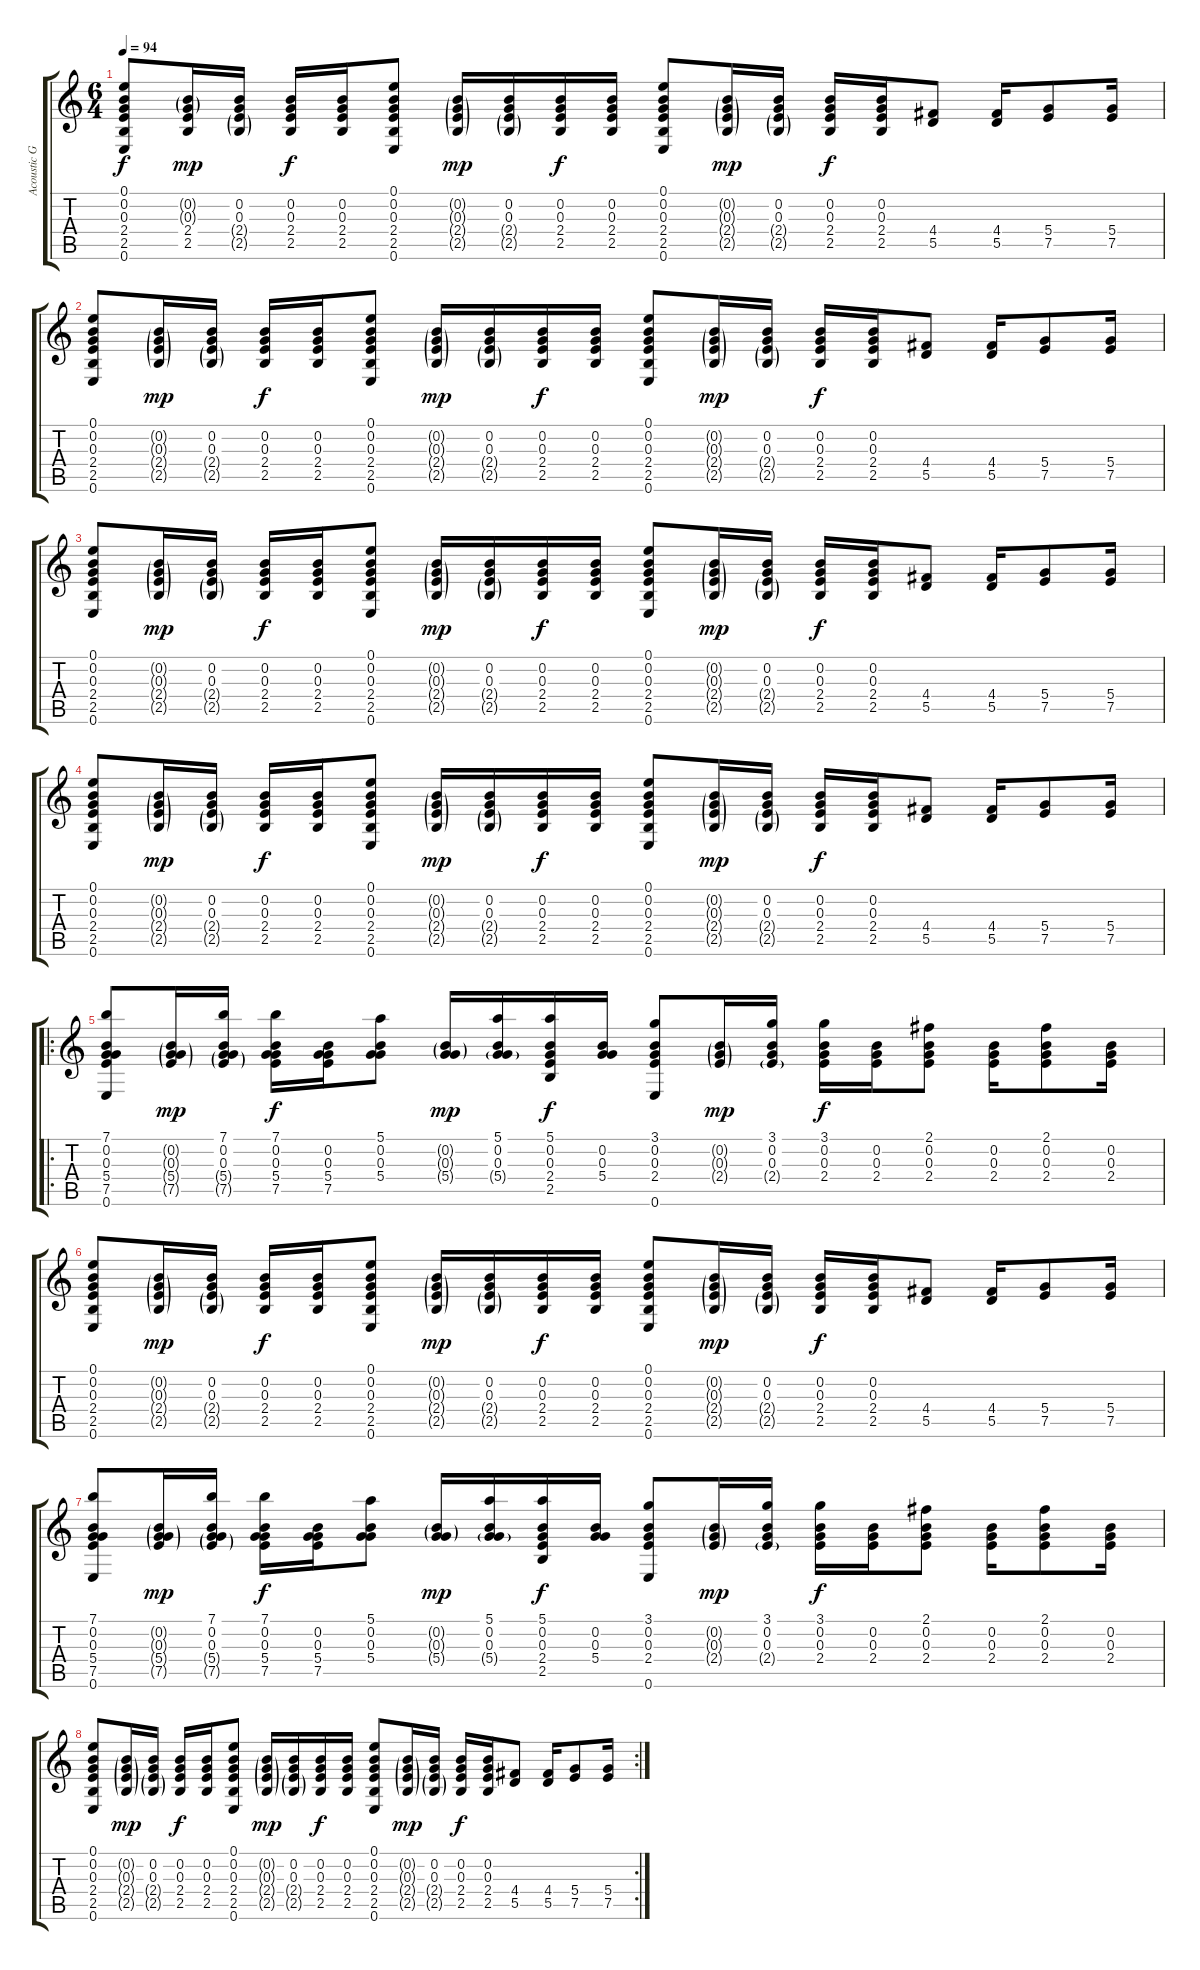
\track ("Acoustic Guitar" "Acoustic G") {instrument acousticguitarsteel}
\staff {score tabs}
\tuning (E4 B3 G3 D3 A2 E2) {hide}
\ts (6 4)
\tempo 94
\clef g2
\ks c
(0.1 0.2 0.3 2.4 2.5 0.6).8{dy f instrument acousticguitarsteel} (0.2{g} 0.3{g} 2.4 2.5).16{dy mp} (0.2 0.3 2.4{g} 2.5{g}).16 (0.2 0.3 2.4 2.5).16{dy f} (0.2 0.3 2.4 2.5).16 (0.1 0.2 0.3 2.4 2.5 0.6).8 (0.2{g} 0.3{g} 2.4{g} 2.5{g}).16{dy mp} (0.2 0.3 2.4{g} 2.5{g}).16 (0.2 0.3 2.4 2.5).16{dy f} (0.2 0.3 2.4 2.5).16 (0.1 0.2 0.3 2.4 2.5 0.6).8 (0.2{g} 0.3{g} 2.4{g} 2.5{g}).16{dy mp} (0.2 0.3 2.4{g} 2.5{g}).16 (0.2 0.3 2.4 2.5).16{dy f} (0.2 0.3 2.4 2.5).16 (4.4 5.5).8 (4.4 5.5).16 (5.4 7.5).8 (5.4 7.5).16 |
(0.1 0.2 0.3 2.4 2.5 0.6).8 (0.2{g} 0.3{g} 2.4{g} 2.5{g}).16{dy mp} (0.2 0.3 2.4{g} 2.5{g}).16 (0.2 0.3 2.4 2.5).16{dy f} (0.2 0.3 2.4 2.5).16 (0.1 0.2 0.3 2.4 2.5 0.6).8 (0.2{g} 0.3{g} 2.4{g} 2.5{g}).16{dy mp} (0.2 0.3 2.4{g} 2.5{g}).16 (0.2 0.3 2.4 2.5).16{dy f} (0.2 0.3 2.4 2.5).16 (0.1 0.2 0.3 2.4 2.5 0.6).8 (0.2{g} 0.3{g} 2.4{g} 2.5{g}).16{dy mp} (0.2 0.3 2.4{g} 2.5{g}).16 (0.2 0.3 2.4 2.5).16{dy f} (0.2 0.3 2.4 2.5).16 (4.4 5.5).8 (4.4 5.5).16 (5.4 7.5).8 (5.4 7.5).16 |
(0.1 0.2 0.3 2.4 2.5 0.6).8 (0.2{g} 0.3{g} 2.4{g} 2.5{g}).16{dy mp} (0.2 0.3 2.4{g} 2.5{g}).16 (0.2 0.3 2.4 2.5).16{dy f} (0.2 0.3 2.4 2.5).16 (0.1 0.2 0.3 2.4 2.5 0.6).8 (0.2{g} 0.3{g} 2.4{g} 2.5{g}).16{dy mp} (0.2 0.3 2.4{g} 2.5{g}).16 (0.2 0.3 2.4 2.5).16{dy f} (0.2 0.3 2.4 2.5).16 (0.1 0.2 0.3 2.4 2.5 0.6).8 (0.2{g} 0.3{g} 2.4{g} 2.5{g}).16{dy mp} (0.2 0.3 2.4{g} 2.5{g}).16 (0.2 0.3 2.4 2.5).16{dy f} (0.2 0.3 2.4 2.5).16 (4.4 5.5).8 (4.4 5.5).16 (5.4 7.5).8 (5.4 7.5).16 |
(0.1 0.2 0.3 2.4 2.5 0.6).8 (0.2{g} 0.3{g} 2.4{g} 2.5{g}).16{dy mp} (0.2 0.3 2.4{g} 2.5{g}).16 (0.2 0.3 2.4 2.5).16{dy f} (0.2 0.3 2.4 2.5).16 (0.1 0.2 0.3 2.4 2.5 0.6).8 (0.2{g} 0.3{g} 2.4{g} 2.5{g}).16{dy mp} (0.2 0.3 2.4{g} 2.5{g}).16 (0.2 0.3 2.4 2.5).16{dy f} (0.2 0.3 2.4 2.5).16 (0.1 0.2 0.3 2.4 2.5 0.6).8 (0.2{g} 0.3{g} 2.4{g} 2.5{g}).16{dy mp} (0.2 0.3 2.4{g} 2.5{g}).16 (0.2 0.3 2.4 2.5).16{dy f} (0.2 0.3 2.4 2.5).16 (4.4 5.5).8 (4.4 5.5).16 (5.4 7.5).8 (5.4 7.5).16 |
\ro
(7.1 0.2 0.3 5.4 7.5 0.6).8 (0.2{g} 0.3{g} 5.4{g} 7.5{g}).16{dy mp} (7.1 0.2 0.3 5.4{g} 7.5{g}).16 (7.1 0.2 0.3 5.4 7.5).16{dy f} (0.2 0.3 5.4 7.5).16 (5.1 0.2 0.3 5.4).8 (0.2{g} 0.3{g} 5.4{g}).16{dy mp} (5.1 0.2 0.3 5.4{g}).16 (5.1 0.2 0.3 2.4 2.5).16{dy f} (0.2 0.3 5.4).16 (3.1 0.2 0.3 2.4 0.6).8 (0.2{g} 0.3{g} 2.4{g}).16{dy mp} (3.1 0.2 0.3 2.4{g}).16 (3.1 0.2 0.3 2.4).16{dy f} (0.2 0.3 2.4).16 (2.1 0.2 0.3 2.4).8 (0.2 0.3 2.4).16 (2.1 0.2 0.3 2.4).8 (0.2 0.3 2.4).16 |
(0.1 0.2 0.3 2.4 2.5 0.6).8 (0.2{g} 0.3{g} 2.4{g} 2.5{g}).16{dy mp} (0.2 0.3 2.4{g} 2.5{g}).16 (0.2 0.3 2.4 2.5).16{dy f} (0.2 0.3 2.4 2.5).16 (0.1 0.2 0.3 2.4 2.5 0.6).8 (0.2{g} 0.3{g} 2.4{g} 2.5{g}).16{dy mp} (0.2 0.3 2.4{g} 2.5{g}).16 (0.2 0.3 2.4 2.5).16{dy f} (0.2 0.3 2.4 2.5).16 (0.1 0.2 0.3 2.4 2.5 0.6).8 (0.2{g} 0.3{g} 2.4{g} 2.5{g}).16{dy mp} (0.2 0.3 2.4{g} 2.5{g}).16 (0.2 0.3 2.4 2.5).16{dy f} (0.2 0.3 2.4 2.5).16 (4.4 5.5).8 (4.4 5.5).16 (5.4 7.5).8 (5.4 7.5).16 |
(7.1 0.2 0.3 5.4 7.5 0.6).8 (0.2{g} 0.3{g} 5.4{g} 7.5{g}).16{dy mp} (7.1 0.2 0.3 5.4{g} 7.5{g}).16 (7.1 0.2 0.3 5.4 7.5).16{dy f} (0.2 0.3 5.4 7.5).16 (5.1 0.2 0.3 5.4).8 (0.2{g} 0.3{g} 5.4{g}).16{dy mp} (5.1 0.2 0.3 5.4{g}).16 (5.1 0.2 0.3 2.4 2.5).16{dy f} (0.2 0.3 5.4).16 (3.1 0.2 0.3 2.4 0.6).8 (0.2{g} 0.3{g} 2.4{g}).16{dy mp} (3.1 0.2 0.3 2.4{g}).16 (3.1 0.2 0.3 2.4).16{dy f} (0.2 0.3 2.4).16 (2.1 0.2 0.3 2.4).8 (0.2 0.3 2.4).16 (2.1 0.2 0.3 2.4).8 (0.2 0.3 2.4).16 |
\rc 2
(0.1 0.2 0.3 2.4 2.5 0.6).8 (0.2{g} 0.3{g} 2.4{g} 2.5{g}).16{dy mp} (0.2 0.3 2.4{g} 2.5{g}).16 (0.2 0.3 2.4 2.5).16{dy f} (0.2 0.3 2.4 2.5).16 (0.1 0.2 0.3 2.4 2.5 0.6).8 (0.2{g} 0.3{g} 2.4{g} 2.5{g}).16{dy mp} (0.2 0.3 2.4{g} 2.5{g}).16 (0.2 0.3 2.4 2.5).16{dy f} (0.2 0.3 2.4 2.5).16 (0.1 0.2 0.3 2.4 2.5 0.6).8 (0.2{g} 0.3{g} 2.4{g} 2.5{g}).16{dy mp} (0.2 0.3 2.4{g} 2.5{g}).16 (0.2 0.3 2.4 2.5).16{dy f} (0.2 0.3 2.4 2.5).16 (4.4 5.5).8 (4.4 5.5).16 (5.4 7.5).8 (5.4 7.5).16
